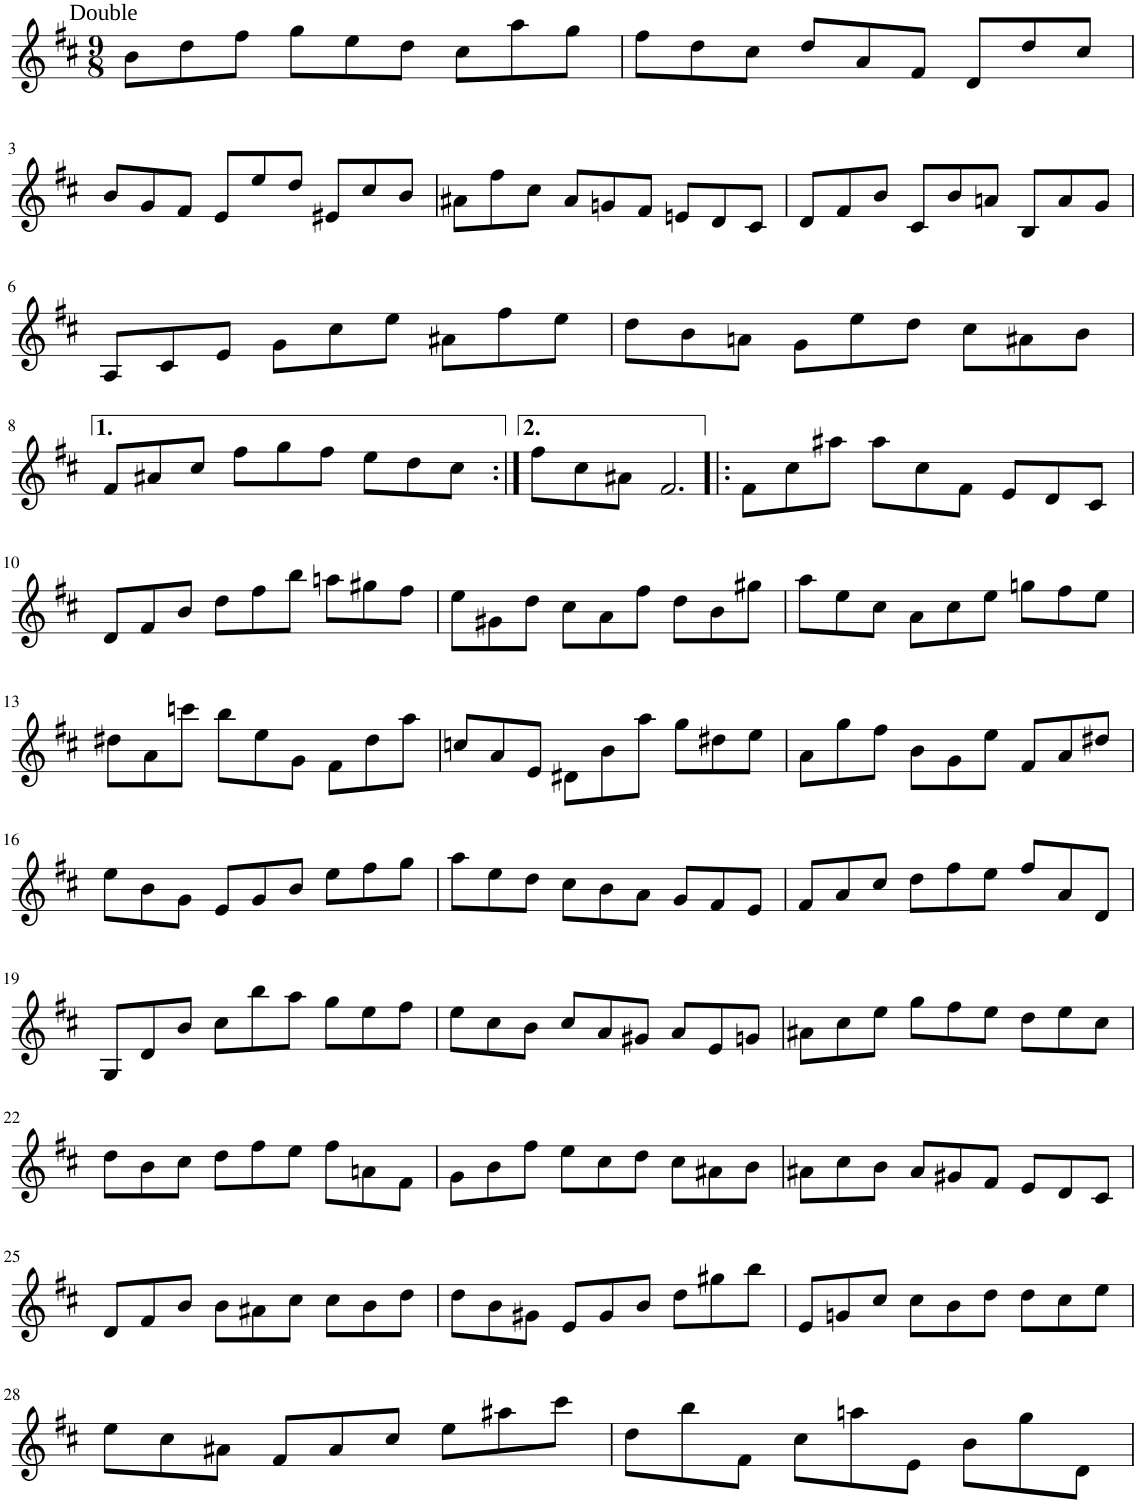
**kern
*part1
*staff1
*I"Soloinstrument
*clefG2
*k[f#c#]
*M9/8
=1
!LO:TX:a:t=Double
8b\L
8dd\
8ff#\J
8gg\L
8ee\
8dd\J
8cc#\L
8aa\
8gg\J
=2
8ff#\L
8dd\
8cc#\J
8dd/L
8a/
8f#/J
8d/L
8dd/
8cc#/J
!!LO:LB:g=z
=3
8b/L
8g/
8f#/J
8e/L
8ee/
8dd/J
8e#X/L
8cc#/
8b/J
=4
8a#X\L
8ff#\
8cc#\J
8a#/L
8gn/
8f#/J
8en/L
8d/
8c#/J
=5
8d/L
8f#/
8b/J
8c#/L
8b/
8an/J
8B/L
8a/
8g/J
!!LO:LB:g=z
=6
8A/L
8c#/
8e/J
8g\L
8cc#\
8ee\J
8a#X\L
8ff#\
8ee\J
=7
8dd\L
8b\
8an\J
8g\L
8ee\
8dd\J
8cc#\L
8a#X\
8b\J
!!LO:LB:g=z
=8
8f#/L
8a#X/
8cc#/J
8ff#\L
8gg\
8ff#\J
8ee\L
8dd\
8cc#\J
=8X1:|!
8ff#\L
8cc#\
8a#X\J
2.f#/
=9!|:
8f#\L
8cc#\
8aa#X\J
8aa#\L
8cc#\
8f#\J
8e/L
8d/
8c#/J
!!LO:LB:g=z
=10
8d/L
8f#/
8b/J
8dd\L
8ff#\
8bb\J
8aan\L
8gg#X\
8ff#\J
=11
8ee\L
8g#X\
8dd\J
8cc#\L
8a\
8ff#\J
8dd\L
8b\
8gg#X\J
=12
8aa\L
8ee\
8cc#\J
8a\L
8cc#\
8ee\J
8ggn\L
8ff#\
8ee\J
!!LO:LB:g=z
=13
8dd#X\L
8a\
8cccn\J
8bb\L
8ee\
8g\J
8f#\L
8dd#\
8aa\J
=14
8ccn/L
8a/
8e/J
8d#X\L
8b\
8aa\J
8gg\L
8dd#X\
8ee\J
=15
8a\L
8gg\
8ff#\J
8b\L
8g\
8ee\J
8f#/L
8a/
8dd#X/J
!!LO:LB:g=z
=16
8ee\L
8b\
8g\J
8e/L
8g/
8b/J
8ee\L
8ff#\
8gg\J
=17
8aa\L
8ee\
8dd\J
8cc#\L
8b\
8a\J
8g/L
8f#/
8e/J
=18
8f#/L
8a/
8cc#/J
8dd\L
8ff#\
8ee\J
8ff#/L
8a/
8d/J
!!LO:LB:g=z
=19
8G/L
8d/
8b/J
8cc#\L
8bb\
8aa\J
8gg\L
8ee\
8ff#\J
=20
8ee\L
8cc#\
8b\J
8cc#/L
8a/
8g#X/J
8a/L
8e/
8gn/J
=21
8a#X\L
8cc#\
8ee\J
8gg\L
8ff#\
8ee\J
8dd\L
8ee\
8cc#\J
!!LO:LB:g=z
=22
8dd\L
8b\
8cc#\J
8dd\L
8ff#\
8ee\J
8ff#\L
8an\
8f#\J
=23
8g\L
8b\
8ff#\J
8ee\L
8cc#\
8dd\J
8cc#\L
8a#X\
8b\J
=24
8a#X\L
8cc#\
8b\J
8a#/L
8g#X/
8f#/J
8e/L
8d/
8c#/J
!!LO:LB:g=z
=25
8d/L
8f#/
8b/J
8b\L
8a#X\
8cc#\J
8cc#\L
8b\
8dd\J
=26
8dd\L
8b\
8g#X\J
8e/L
8g#/
8b/J
8dd\L
8gg#X\
8bb\J
=27
8e/L
8gn/
8cc#/J
8cc#\L
8b\
8dd\J
8dd\L
8cc#\
8ee\J
!!LO:LB:g=z
=28
8ee\L
8cc#\
8a#X\J
8f#/L
8a#/
8cc#/J
8ee\L
8aa#X\
8ccc#\J
=29
8dd\L
8bb\
8f#\J
8cc#\L
8aan\
8e\J
8b\L
8gg\
8d\J
=
*-
